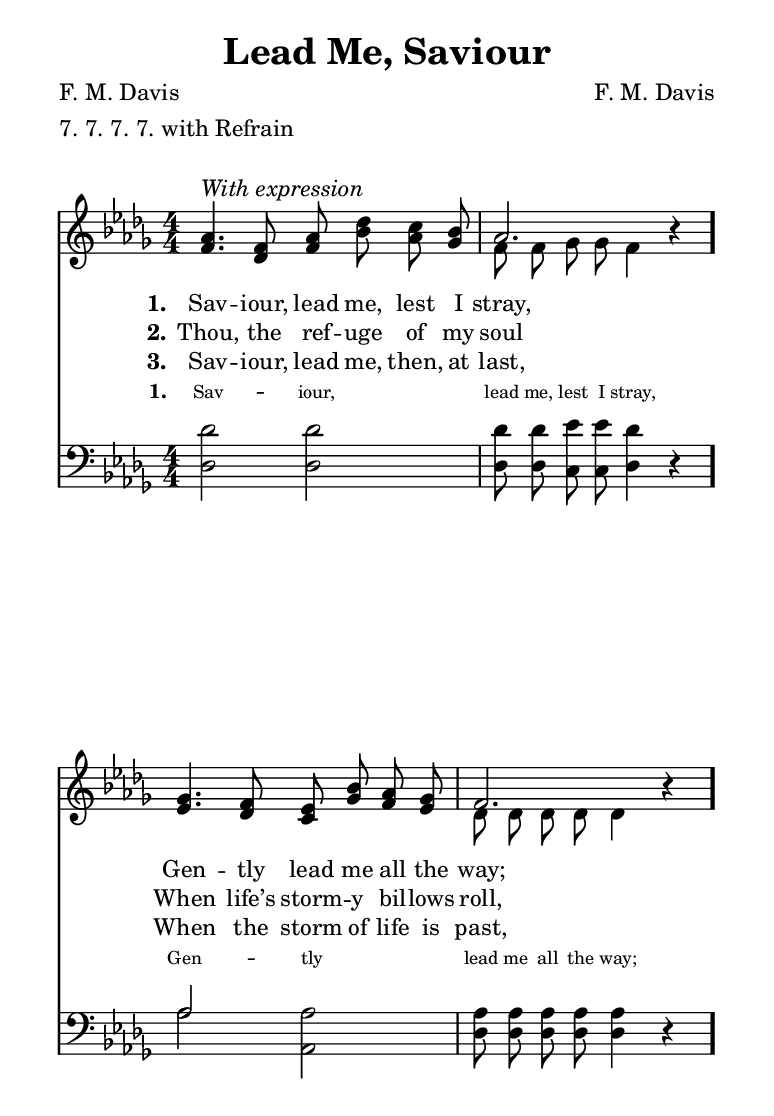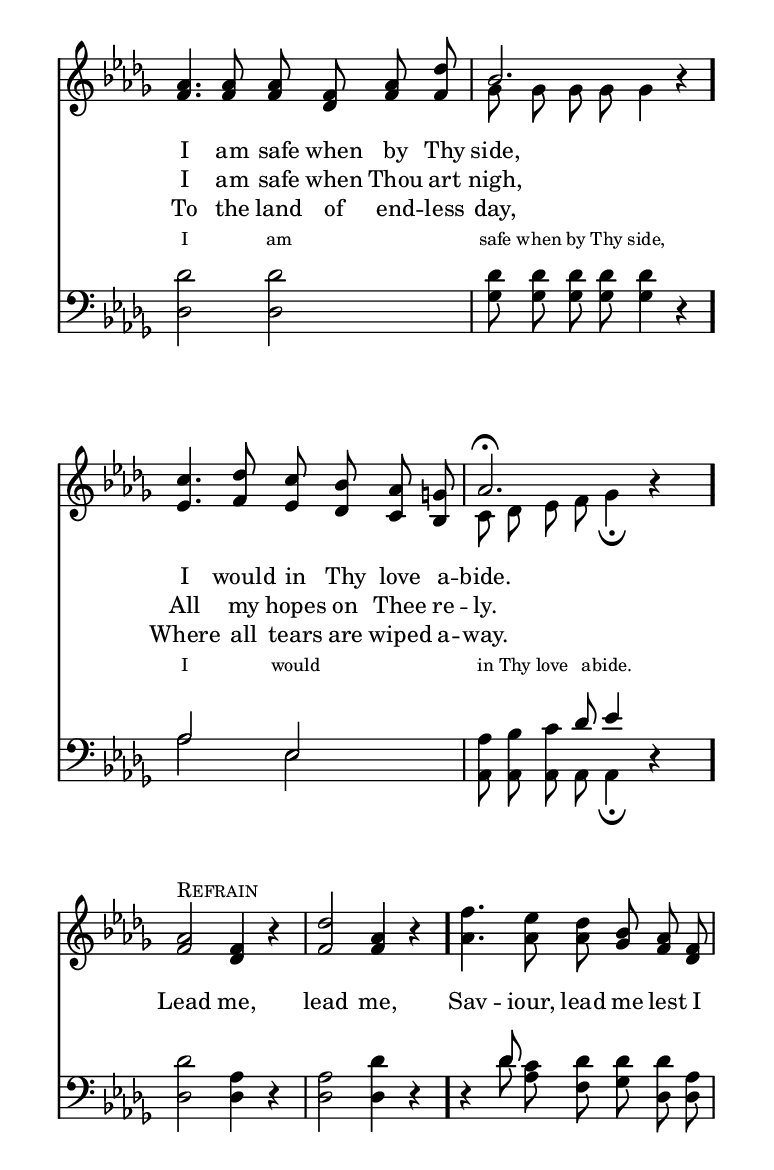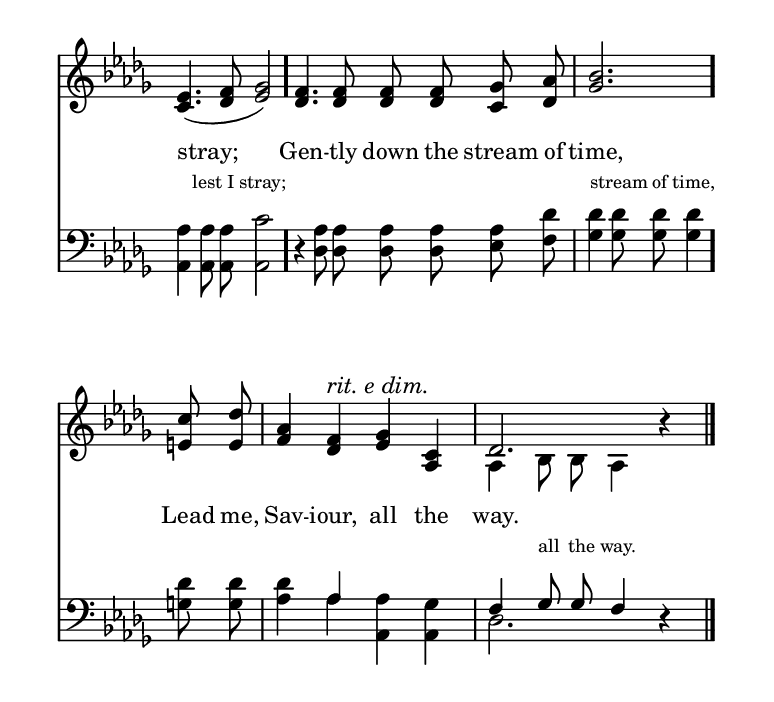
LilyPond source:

\include "common/global.ily"
\paper {
  \include "common/paper.ily"
}

\header{
  hymnnumber = "234"
  title = "Lead Me, Saviour"
  tunename = ""
  meter = "7. 7. 7. 7. with Refrain"
  poet = "F. M. Davis"
  composer = "F. M. Davis"
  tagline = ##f
}

ta = { \tempo 4=80 }
tb = { \tempo 4=40 }

global = {
  \include "common/overrides.ily"
  \override Staff.TimeSignature.style = #'numbered
  \time 4/4
  \override Score.MetronomeMark.transparent = ##t % hide all fermata changes too
  \ta
  \key des \major
  \autoBeamOff
}

notesSoprano = {
\global
\relative c'' {

  aes4.^\markup{\italic { With expression } } f8 aes8 des c bes | aes2. r4 |
  ges4. f8 ees bes' aes ges | f2. r4 |
  aes4. aes8 aes f aes des | bes2. r4 |
  c4. des8 c bes aes g | aes2.\fermata r4 |

  << s^\markup { \small \caps "Refrain" }
  { aes2 f4 r | des'2 aes4 r } >>
  f'4. ees8 des bes aes f | ees4.( f8 ges2) |
  f4. f8 f f ges aes | bes2.
  c8 des | aes4 f^\markup{\italic{rit. e dim.}} ges c, | des2. r4 |

  \bar "|."

}
}

notesAlto = {
\global
\relative e' {

  f4. des8 f bes aes ges | f8 f ges ges f4 r4 |
  ees4. des8 c ges' f ees | des des des des des4 r4 |
  f4. f8 f des f f | ges8 ges ges ges ges4 r4 |
  ees4. f8 ees des c bes | c des ees f \tb ges4\fermata \ta r4 |

  f2 des4 r | f2 f4 r |
  aes4. aes8 aes ges f des | c4.( des8 ees2) |
  des4. des8 des des c des | ges2.
  e8 e | f4 des ees aes, | aes4 bes8 bes aes4 r4 |

}
}

notesTenor = {
\global
\relative a {

  des2 des | des8 des ees ees des4 r |
  aes2 aes | aes8 aes aes aes aes4 r |
  des2 des | des8 des des des des4 r |
  aes2 ees | aes8 bes c des ees4 r |

  des2 aes4 r | aes2 des4 r |
  r4 des8 c des des des aes | aes4 aes8 aes c2 |
  r4 aes8 aes aes aes aes des | des4 des8 des des4
  des8 des | des4 aes aes ges | f4 ges8 ges f4 r |

}
}

notesBass = {
\global
\relative f {

  des2 des | des8 des c c des4 r |
  aes'2 aes, | des8 des des des des4 r |
  des2 des | ges8 ges ges ges ges4 r |
  aes2 ees | aes,8 aes aes aes aes4_\fermata r4 |

  des2 des4 r | des2 des4 r |
  r4 des'8 aes f ges des des | aes4 aes8 aes aes2 |
  r4 des8 des des des ees f | ges4 ges8 ges ges4
  g8 g | aes4 aes aes, aes | des2. r4 |

}
}

% TODO refrain small words
Refrain = \lyricmode {

Lead me, lead me, \bar "."
Sav -- iour, lead me lest I stray;__ \bar "."
Gen -- tly down the stream of time, \bar "."
Lead me, Sav -- iour, all the way. \bar "."

}

wordsA = \lyricmode {
\set stanza = "1."

Sav -- iour, lead me, lest I stray, \bar "."
Gen -- tly lead me all the way; \bar "."
I am safe when by Thy side, \bar "."
I would in Thy love a -- bide. \bar "."

}

wordsB = \lyricmode {
\set stanza = "2."

Thou, the ref -- uge of my soul
When life’s storm -- y bil -- lows roll,
I am safe when Thou art nigh,
All my hopes on Thee re -- ly.

\Refrain

}

wordsC = \lyricmode {
\set stanza = "3."

Sav -- iour, lead me, then, at last,
When the storm of life is past,
To the land of end -- less day,
Where all tears are wiped a -- way.

}

underWords = \lyricmode {
\override LyricText.font-size = #-2
\set stanza = \markup { \small "1." }

Sav -- iour, lead me, lest I stray,
Gen -- tly lead me all the way;
I am safe when by Thy side,
I would in Thy love a -- bide.

\repeat unfold 11 \skip 4
lest I stray;
\repeat unfold 7 \skip 4
stream of time,
\repeat unfold 7 \skip 4
all the way.

}

\score {
  \context ChoirStaff <<
    \context Staff = upper <<
      \set Staff.autoBeaming = ##f
      \set ChoirStaff.systemStartDelimiter = #'SystemStartBar
      \set ChoirStaff.printPartCombineTexts = ##f
      \partcombine #'(2 . 9) \notesSoprano \notesAlto
      \context NullVoice = sopranos { \voiceOne << \notesSoprano >> }
      \context NullVoice = altos { \voiceTwo << \notesAlto >> }
      \context Lyrics = one   \lyricsto sopranos \wordsA
      \context Lyrics = two   \lyricsto sopranos \wordsB
      \context Lyrics = three \lyricsto sopranos \wordsC
    >>
    \context Staff = men <<
      \set Staff.autoBeaming = ##f
      \clef bass
      \set ChoirStaff.printPartCombineTexts = ##f
      \partcombine #'(2 . 9) \notesTenor \notesBass
      \context NullVoice = tenors { \voiceOne << \notesTenor >> }
      \context NullVoice = basses { \voiceTwo << \notesBass >> }
      \context Lyrics = four \with { alignAboveContext = men } \lyricsto tenors \underWords
    >>
  >>
  \layout {
    \include "common/layout.ily"
  }
  \midi{
    \include "common/midi.ily"
  }
}

\version "2.19.49"  % necessary for upgrading to future LilyPond versions.

% vi:set et ts=2 sw=2 ai nocindent syntax=lilypond:
